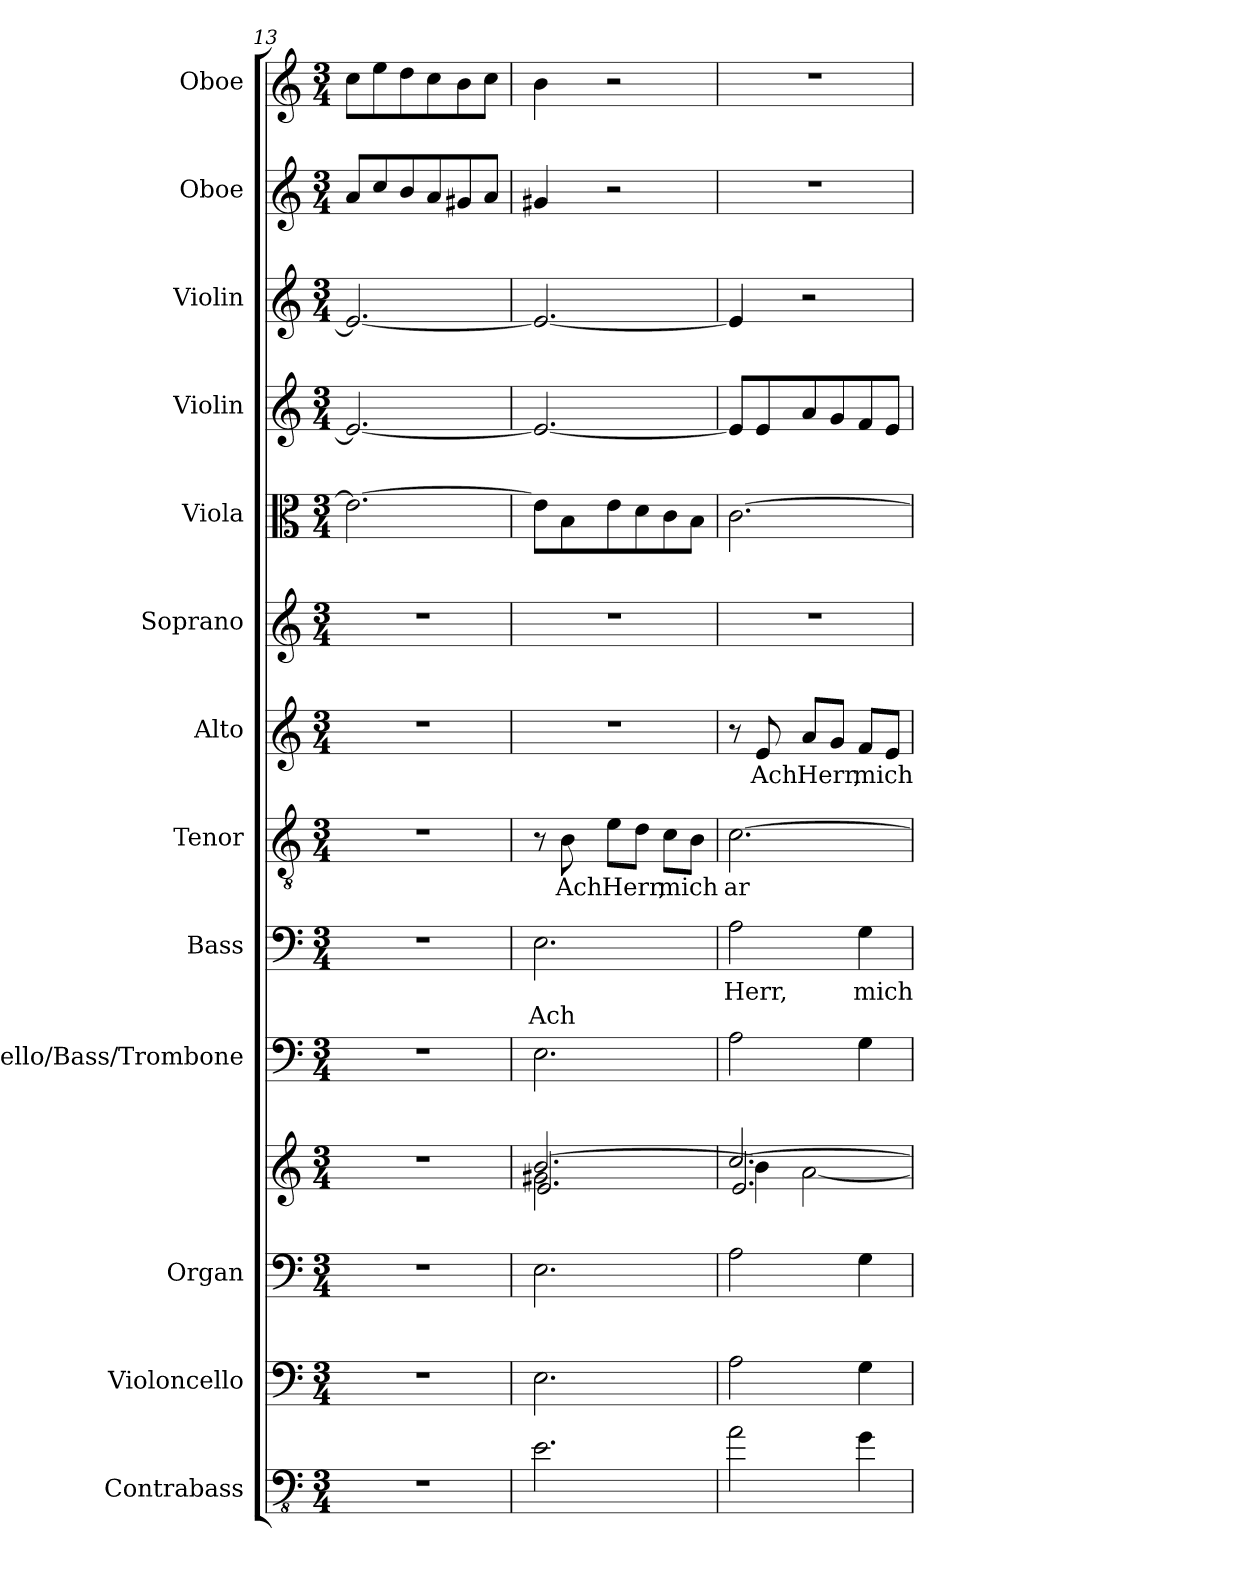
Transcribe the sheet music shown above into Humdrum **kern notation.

**kern	**kern	**kern	**kern	**kern	**kern	**text	**text	**kern	**text	**kern	**text	**kern	**kern	**kern	**kern	**kern	**kern
*part13	*part12	*part11	*part11	*part10	*part9	*part9	*part9	*part8	*part8	*part7	*part7	*part6	*part5	*part4	*part3	*part2	*part1
*staff14	*staff13	*staff12	*staff11	*staff10	*staff9	*staff9	*staff9	*staff8	*staff8	*staff7	*staff7	*staff6	*staff5	*staff4	*staff3	*staff2	*staff1
*I"Contrabass	*I"Violoncello	*I"Organ	*	*I"Cello/Bass/Trombone	*I"Bass	*	*	*I"Tenor	*	*I"Alto	*	*I"Soprano	*I"Viola	*I"Violin	*I"Violin	*I"Oboe	*I"Oboe
*I'Cb.	*I'Vc.	*I'Org.	*	*I'C/B/T	*I'B.	*	*	*I'T.	*	*I'A.	*	*I'S.	*I'Vla.	*I'Vln.	*I'Vln.	*I'Ob.	*I'Ob.
*clefFv4	*clefF4	*clefF4	*clefG2	*clefF4	*clefF4	*	*	*clefGv2	*	*clefG2	*	*clefG2	*clefC3	*clefG2	*clefG2	*clefG2	*clefG2
*ITrd7c12	*	*	*	*	*	*	*	*	*	*	*	*	*	*	*	*	*
*k[]	*k[]	*k[]	*k[]	*k[]	*k[]	*	*	*k[]	*	*k[]	*	*k[]	*k[]	*k[]	*k[]	*k[]	*k[]
*M3/4	*M3/4	*M3/4	*M3/4	*M3/4	*M3/4	*	*	*M3/4	*	*M3/4	*	*M3/4	*M3/4	*M3/4	*M3/4	*M3/4	*M3/4
=13	=13	=13	=13	=13	=13	=13	=13	=13	=13	=13	=13	=13	=13	=13	=13	=13	=13
2.r	2.r	2.r	2.r	2.r	2.r	.	.	2.r	.	2.r	.	2.r	2.e\_	2.e/_	2.e/_	8a/L	8cc\L
.	.	.	.	.	.	.	.	.	.	.	.	.	.	.	.	8cc/	8ee\
.	.	.	.	.	.	.	.	.	.	.	.	.	.	.	.	8b/	8dd\
.	.	.	.	.	.	.	.	.	.	.	.	.	.	.	.	8a/	8cc\
.	.	.	.	.	.	.	.	.	.	.	.	.	.	.	.	8g#X/	8b\
.	.	.	.	.	.	.	.	.	.	.	.	.	.	.	.	8a/J	8cc\J
=14	=14	=14	=14	=14	=14	=14	=14	=14	=14	=14	=14	=14	=14	=14	=14	=14	=14
*	*	*	*^	*	*	*	*	*	*	*	*	*	*	*	*	*	*
*	*	*	*	*^	*	*	*	*	*	*	*	*	*	*	*	*	*	*
2.EE\	2.E\	2.E\	[2.b/	2.g#X\	2.e/	2.E\	2.E\	.	Ach	8r	.	2.r	.	2.r	8e\L]	2.e/_	2.e/_	4g#X/	4b\
.	.	.	.	.	.	.	.	.	.	8B\	Ach	.	.	.	8B\	.	.	.	.
.	.	.	.	.	.	.	.	.	.	8e\L	Herr,	.	.	.	8e\	.	.	2r	2r
.	.	.	.	.	.	.	.	.	.	8d\J	.	.	.	.	8d\	.	.	.	.
.	.	.	.	.	.	.	.	.	.	8c\L	mich	.	.	.	8c\	.	.	.	.
.	.	.	.	.	.	.	.	.	.	8B\J	.	.	.	.	8B\J	.	.	.	.
!!LO:PB:g=z
=15	=15	=15	=15	=15	=15	=15	=15	=15	=15	=15	=15	=15	=15	=15	=15	=15	=15	=15	=15
2AA\	2A\	2A\	[2.cc/	4b\]	2.e/	2A\	2A\	Herr,	.	[2.c\	ar-	8r	.	2.r	[2.c\	8e/L]	4e/]	2.r	2.r
.	.	.	.	.	.	.	.	.	.	.	.	8e/	Ach	.	.	8e/	.	.	.
.	.	.	.	[2a\	.	.	.	.	.	.	.	8a/L	Herr,	.	.	8a/	2r	.	.
.	.	.	.	.	.	.	.	.	.	.	.	8g/J	.	.	.	8g/	.	.	.
4GG\	4G\	4G\	.	.	.	4G\	4G\	mich	.	.	.	8f/L	mich	.	.	8f/	.	.	.
.	.	.	.	.	.	.	.	.	.	.	.	8e/J	.	.	.	8e/J	.	.	.
*	*	*	*v	*v	*v	*	*	*	*	*	*	*	*	*	*	*	*	*	*
=	=	=	=	=	=	=	=	=	=	=	=	=	=	=	=	=	=
*-	*-	*-	*-	*-	*-	*-	*-	*-	*-	*-	*-	*-	*-	*-	*-	*-	*-
